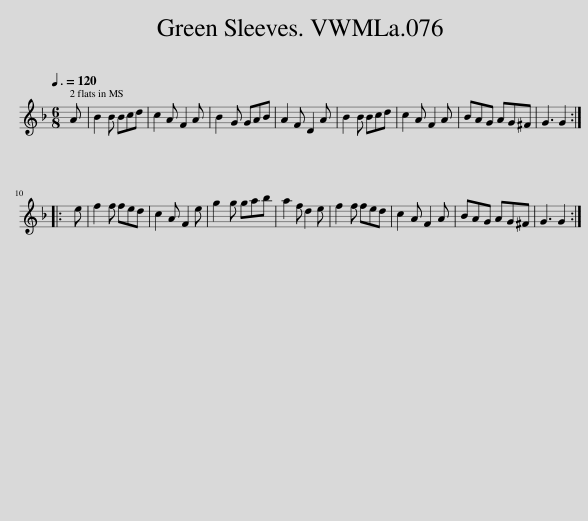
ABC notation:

X:1
L:1/8
Q:3/8=120
M:6/8
I:linebreak $
K:F
V:1 treble
V:1
 A | B2 B Bcd | c2 A F2 A | B2 G GAB | A2 F D2 A | %5
 B2 B Bcd | c2 A F2 A | BAG AG^F | G3 G2 ::$ e | %10
 f2 f fed | c2 A F2 e | g2 g gab | a2 f d2 e | f2 f fed | %15
 c2 A F2 A | BAG AG^F | G3 G2 :| %18
